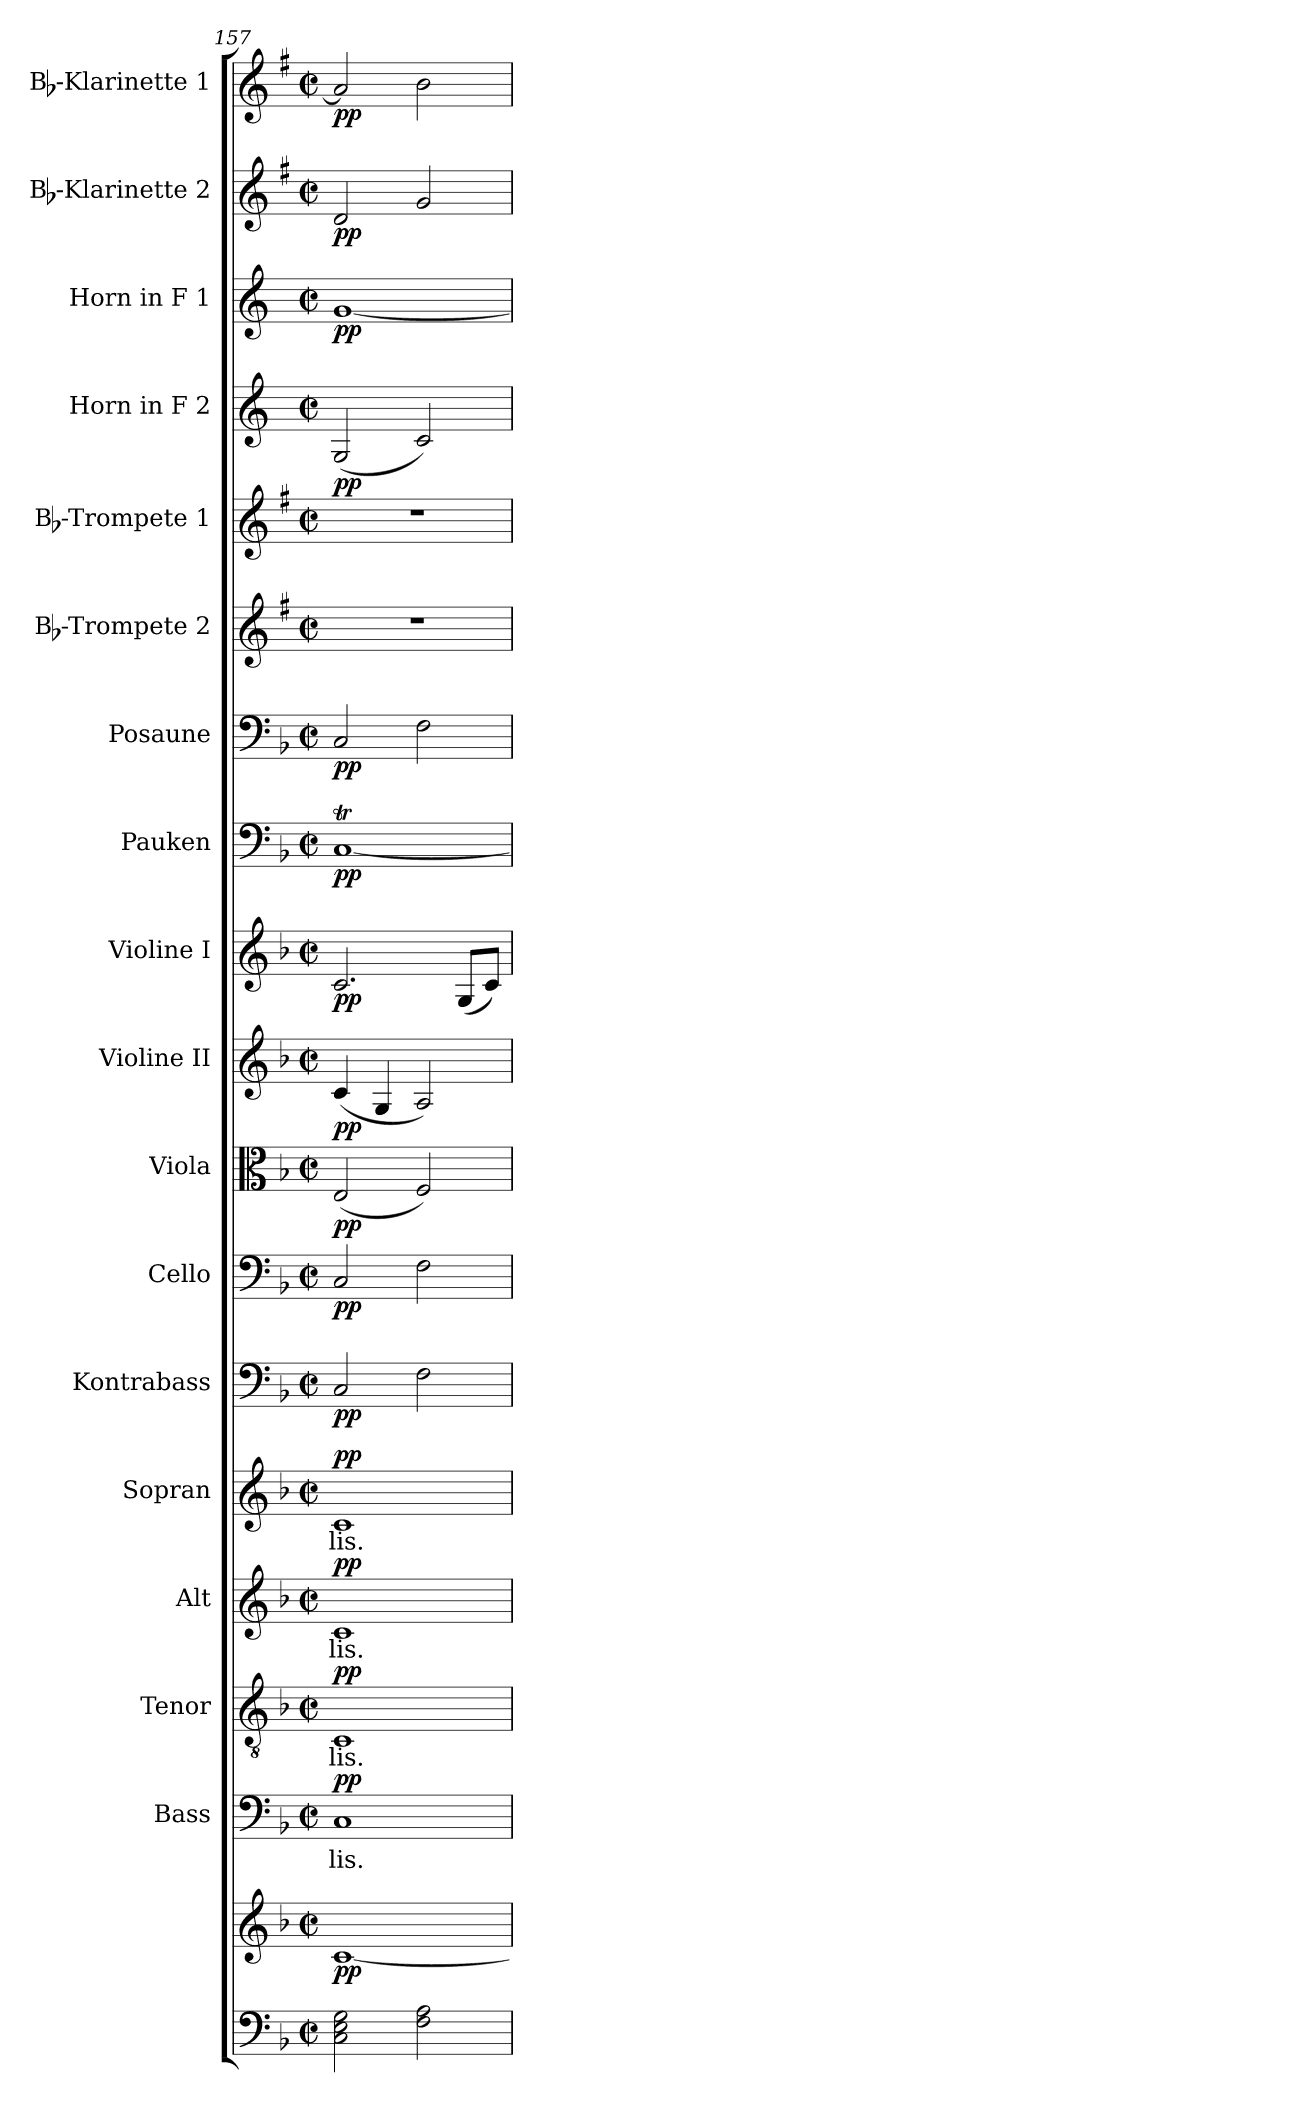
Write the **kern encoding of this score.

**kern	**kern	**dynam	**kern	**text	**dynam	**kern	**text	**dynam	**kern	**text	**dynam	**kern	**text	**dynam	**kern	**dynam	**kern	**dynam	**kern	**dynam	**kern	**dynam	**kern	**dynam	**kern	**dynam	**kern	**dynam	**kern	**kern	**kern	**dynam	**kern	**dynam	**kern	**dynam	**kern	**dynam
*part18	*part18	*part18	*part17	*part17	*part17	*part16	*part16	*part16	*part15	*part15	*part15	*part14	*part14	*part14	*part13	*part13	*part12	*part12	*part11	*part11	*part10	*part10	*part9	*part9	*part8	*part8	*part7	*part7	*part6	*part5	*part4	*part4	*part3	*part3	*part2	*part2	*part1	*part1
*staff19	*staff18	*staff18/19	*staff17	*staff17	*staff17	*staff16	*staff16	*staff16	*staff15	*staff15	*staff15	*staff14	*staff14	*staff14	*staff13	*staff13	*staff12	*staff12	*staff11	*staff11	*staff10	*staff10	*staff9	*staff9	*staff8	*staff8	*staff7	*staff7	*staff6	*staff5	*staff4	*staff4	*staff3	*staff3	*staff2	*staff2	*staff1	*staff1
*	*	*	*I"Bass	*	*	*I"Tenor	*	*	*I"Alt	*	*	*I"Sopran	*	*	*I"Kontrabass	*	*I"Cello	*	*I"Viola	*	*I"Violine II	*	*I"Violine I	*	*I"Pauken	*	*I"Posaune	*	*I"Bb-Trompete 2	*I"Bb-Trompete 1	*I"Horn in F 2	*	*I"Horn in F 1	*	*I"Bb-Klarinette 2	*	*I"Bb-Klarinette 1	*
*	*	*	*I'B.	*	*	*I'T.	*	*	*I'A.	*	*	*I'S.	*	*	*I'Kb.	*	*	*	*I'Vla.	*	*I'Vl. II	*	*I'Vl. I	*	*I'Pk.	*	*I'Pos.	*	*I'Bb Trp. 2	*I'Bb Trp. 1	*	*	*	*	*I'Bb Kl. 2	*	*I'Bb Kl. 1	*
*clefF4	*clefG2	*	*clefF4	*	*	*clefGv2	*	*	*clefG2	*	*	*clefG2	*	*	*clefF4	*	*clefF4	*	*clefC3	*	*clefG2	*	*clefG2	*	*clefF4	*	*clefF4	*	*clefG2	*clefG2	*clefG2	*	*clefG2	*	*clefG2	*	*clefG2	*
*	*	*	*	*	*	*	*	*	*	*	*	*	*	*	*ITrd7c12	*	*	*	*	*	*	*	*	*	*	*	*	*	*ITrd1c2	*ITrd1c2	*ITrd4c7	*	*ITrd4c7	*	*ITrd1c2	*	*ITrd1c2	*
*k[b-]	*k[b-]	*	*k[b-]	*	*	*k[b-]	*	*	*k[b-]	*	*	*k[b-]	*	*	*k[b-]	*	*k[b-]	*	*k[b-]	*	*k[b-]	*	*k[b-]	*	*k[b-]	*	*k[b-]	*	*k[b-]	*k[b-]	*k[b-]	*	*k[b-]	*	*k[b-]	*	*k[b-]	*
*F:	*F:	*	*F:	*	*	*F:	*	*	*F:	*	*	*F:	*	*	*F:	*	*F:	*	*F:	*	*F:	*	*F:	*	*F:	*	*F:	*	*F:	*F:	*F:	*	*F:	*	*F:	*	*F:	*
*M2/2	*M2/2	*	*M2/2	*	*	*M2/2	*	*	*M2/2	*	*	*M2/2	*	*	*M2/2	*	*M2/2	*	*M2/2	*	*M2/2	*	*M2/2	*	*M2/2	*	*M2/2	*	*M2/2	*M2/2	*M2/2	*	*M2/2	*	*M2/2	*	*M2/2	*
*met(c|)	*met(c|)	*	*met(c|)	*	*	*met(c|)	*	*	*met(c|)	*	*	*met(c|)	*	*	*met(c|)	*	*met(c|)	*	*met(c|)	*	*met(c|)	*	*met(c|)	*	*met(c|)	*	*met(c|)	*	*met(c|)	*met(c|)	*met(c|)	*	*met(c|)	*	*met(c|)	*	*met(c|)	*
=157	=157	=157	=157	=157	=157	=157	=157	=157	=157	=157	=157	=157	=157	=157	=157	=157	=157	=157	=157	=157	=157	=157	=157	=157	=157	=157	=157	=157	=157	=157	=157	=157	=157	=157	=157	=157	=157	=157
!	!	!LO:DY:b	!	!LO:LY:b	!LO:DY:a	!	!LO:LY:b	!LO:DY:a	!	!LO:LY:b	!LO:DY:a	!	!LO:LY:b	!LO:DY:a	!	!LO:DY:b	!	!LO:DY:b	!	!LO:DY:b	!	!LO:DY:b	!	!LO:DY:b	!	!LO:DY:b	!	!LO:DY:b	!	!	!	!LO:DY:b	!	!LO:DY:b	!	!LO:DY:b	!	!LO:DY:b
2C\ 2E\ 2G\	[1c	pp	1C	-lis.	pp	1C	-lis.	pp	1c	-lis.	pp	1c	-lis.	pp	2CC/	pp	2C/	pp	(<2E/	pp	(<4c/	pp	2.c/	pp	[1CT	pp	2C/	pp	1r	1r	(<2C/	pp	[1c	pp	2c/	pp	2g/]	pp
.	.	.	.	.	.	.	.	.	.	.	.	.	.	.	.	.	.	.	.	.	4G/	.	.	.	.	.	.	.	.	.	.	.	.	.	.	.	.	.
2F\ 2A\	.	.	.	.	.	.	.	.	.	.	.	.	.	.	2FF\	.	2F\	.	2F/)	.	2A/)	.	.	.	.	.	2F\	.	.	.	2F/)	.	.	.	2f/	.	2a\	.
.	.	.	.	.	.	.	.	.	.	.	.	.	.	.	.	.	.	.	.	.	.	.	(<8G/L	.	.	.	.	.	.	.	.	.	.	.	.	.	.	.
.	.	.	.	.	.	.	.	.	.	.	.	.	.	.	.	.	.	.	.	.	.	.	8c/J)	.	.	.	.	.	.	.	.	.	.	.	.	.	.	.
=	=	=	=	=	=	=	=	=	=	=	=	=	=	=	=	=	=	=	=	=	=	=	=	=	=	=	=	=	=	=	=	=	=	=	=	=	=	=
*-	*-	*-	*-	*-	*-	*-	*-	*-	*-	*-	*-	*-	*-	*-	*-	*-	*-	*-	*-	*-	*-	*-	*-	*-	*-	*-	*-	*-	*-	*-	*-	*-	*-	*-	*-	*-	*-	*-
